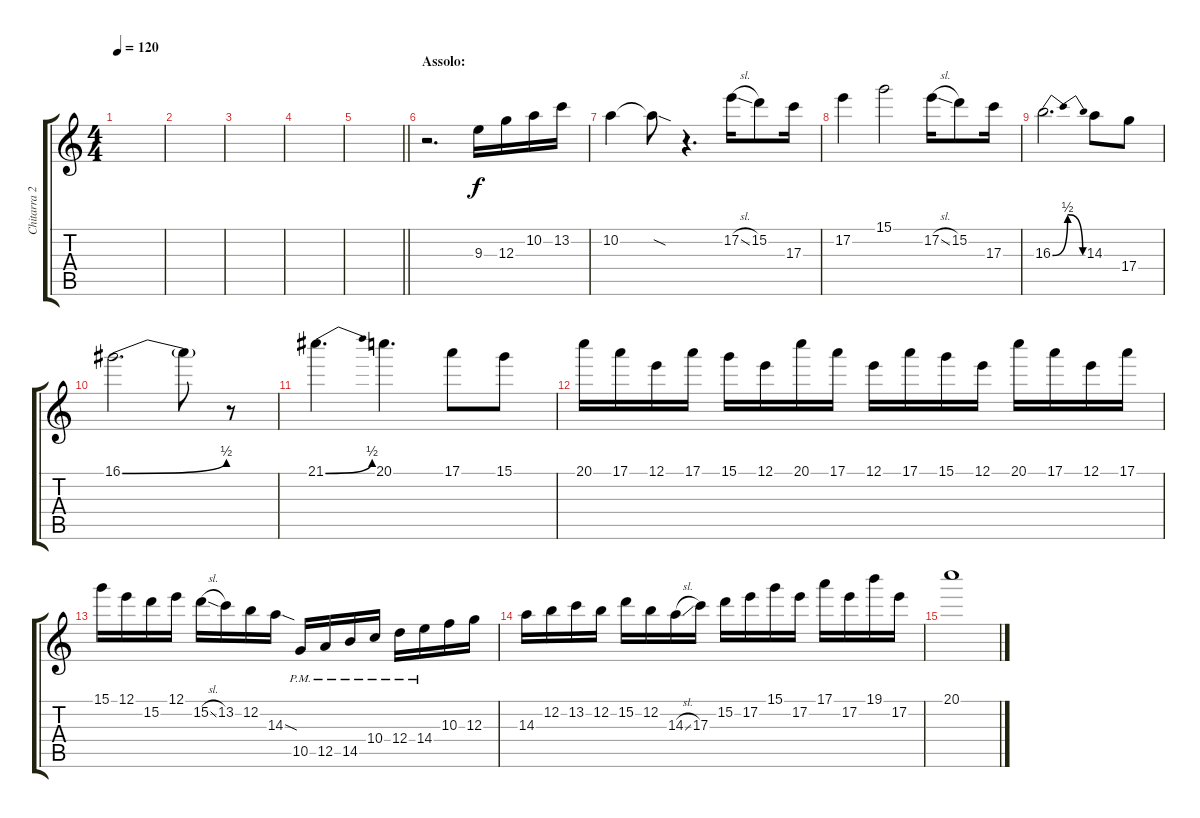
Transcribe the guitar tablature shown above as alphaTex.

\track ("Chitarra 2" "Chitarra 2") {instrument electricguitarclean}
\staff {score tabs}
\tuning (E4 B3 G3 D3 A2 E2) {hide}
\ts (4 4)
\tempo 120
\clef g2
\ks c
|
|
|
|
\barLineRight lightlight
|
\section ("" "Assolo:")
r.2{d volume 15 instrument distortionguitar} 9.3.16 12.3.16 10.2.16 13.2.16 |
10.2.4 10.2{sod t}.8 r.4{d} 17.2{sl}.16 15.2.8 17.3.16 |
17.2.4 15.1.2 17.2{sl}.16 15.2.8 17.3.16 |
16.3{be (bendrelease 0 0 5 2 50 2 60 0)}.2{d} 14.3.8 17.4.8 |
16.1{be (bend 0 0 60 2)}.2{d} 16.1{t}.8 r.8 |
21.1{be (bend 0 0 60 2)}.4{d} 20.1.4{d} 17.1.8 15.1.8 |
20.1.16 17.1.16 12.1.16 17.1.16 15.1.16 12.1.16 20.1.16 17.1.16 12.1.16 17.1.16 15.1.16 12.1.16 20.1.16 17.1.16 12.1.16 17.1.16 |
15.1.16 12.1.16 15.2.16 12.1.16 15.2{sl}.16 13.2.16 12.2.16 14.3{sod}.16 10.5{pm}.16 12.5{pm}.16 14.5{pm}.16 10.4{pm}.16 12.4{pm}.16 14.4{pm}.16 10.3.16 12.3.16 |
14.3.16 12.2.16 13.2.16 12.2.16 15.2.16 12.2.16 14.3{sl}.16 17.3.16 15.2.16 17.2.16 15.1.16 17.2.16 17.1.16 17.2.16 19.1.16 17.2.16 |
20.1.1
